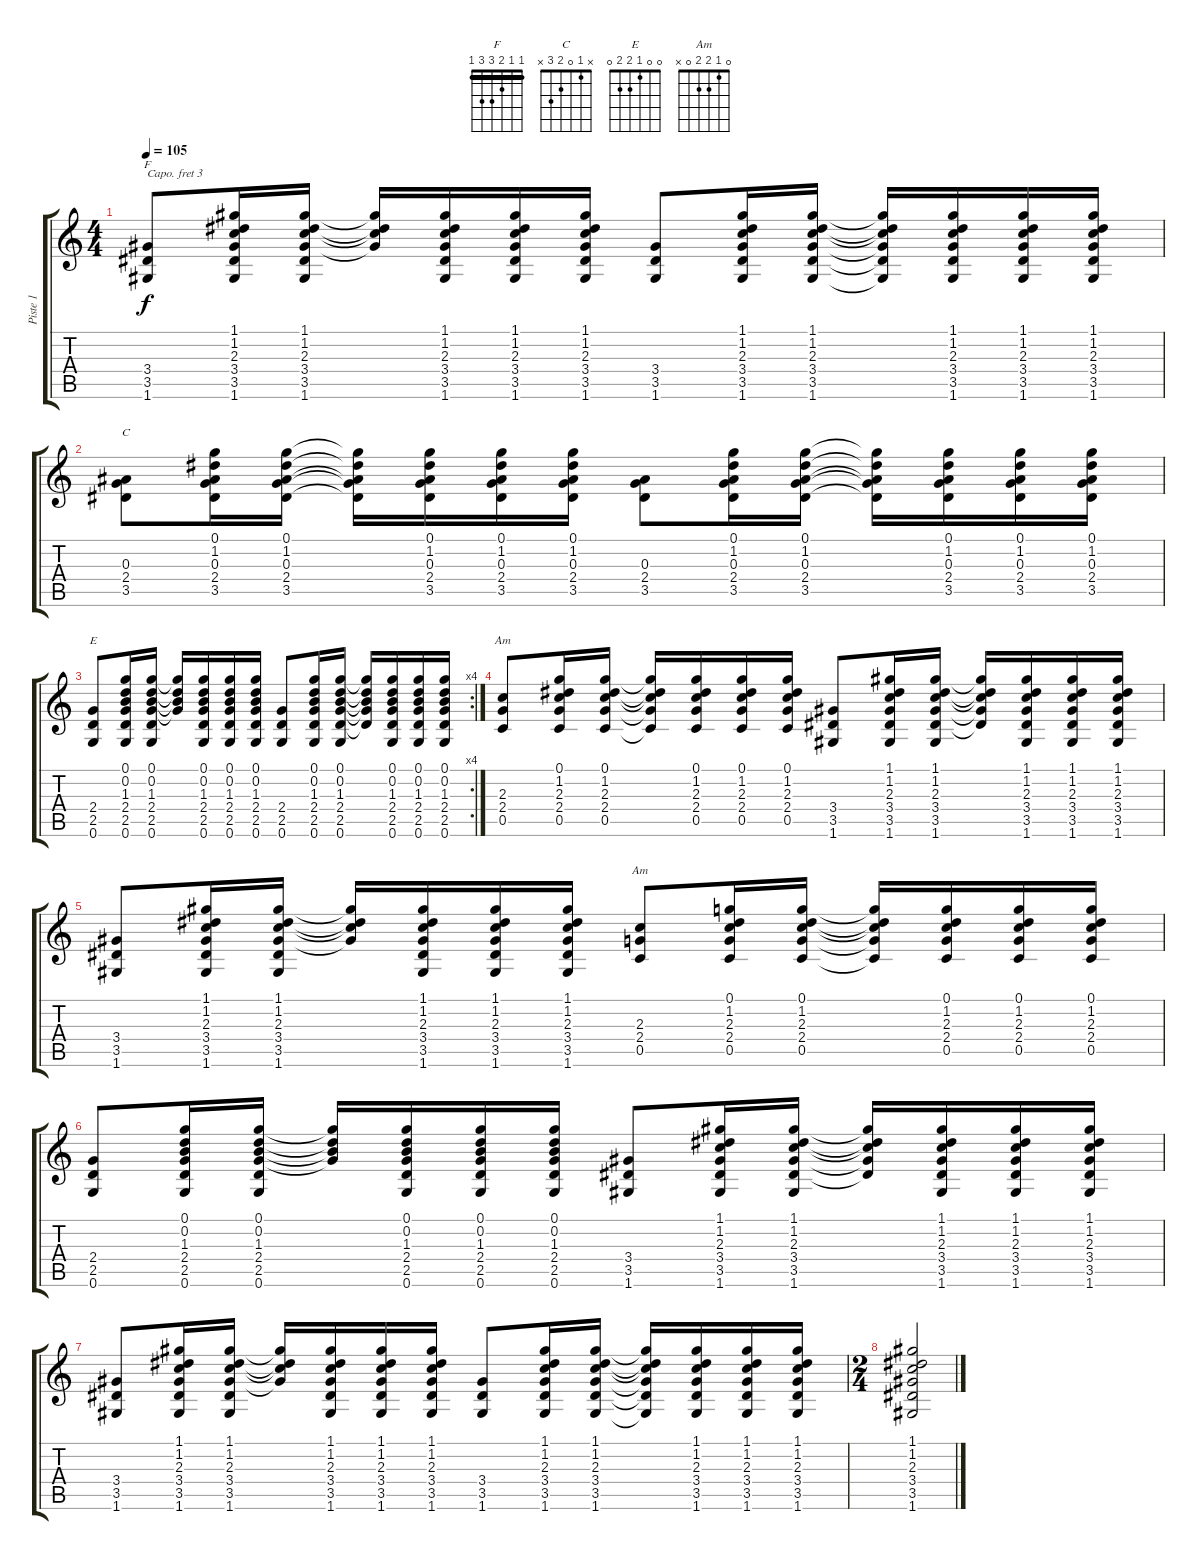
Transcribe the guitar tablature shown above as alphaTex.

\track ("Piste 1" "Piste 1") {instrument acousticguitarnylon}
\staff {score tabs}
\capo 3
\tuning (E4 B3 G3 D3 A2 E2) {hide}
\chord ("F" 1 1 2 3 3 1) {barre 1}
\chord ("C" x 1 0 2 3 x)
\chord ("E" 0 0 1 2 2 0)
\chord ("Am" x 1 2 2 0 x)
\chord ("Am" 0 1 2 2 0 x)
\ts (4 4)
\tempo 105
\clef g2
\ks c
(3.4 3.5 1.6).8{ch "F" dy f} (1.1 1.2 2.3 3.4 3.5 1.6).16 (1.1 1.2 2.3 3.4 3.5 1.6).16 (1.1{t} 1.2{t} 2.3{t} 3.4{t}).16 (1.1 1.2 2.3 3.4 3.5 1.6).16 (1.1 1.2 2.3 3.4 3.5 1.6).16 (1.1 1.2 2.3 3.4 3.5 1.6).16 (3.4 3.5 1.6).8 (1.1 1.2 2.3 3.4 3.5 1.6).16 (1.1 1.2 2.3 3.4 3.5 1.6).16 (1.1{t} 1.2{t} 2.3{t} 3.4{t} 3.5{t} 1.6{t}).16 (1.1 1.2 2.3 3.4 3.5 1.6).16 (1.1 1.2 2.3 3.4 3.5 1.6).16 (1.1 1.2 2.3 3.4 3.5 1.6).16 |
(0.3 2.4 3.5).8{ch "C"} (0.1 1.2 0.3 2.4 3.5).16 (0.1 1.2 0.3 2.4 3.5).16 (0.1{t} 1.2{t} 0.3{t} 2.4{t} 3.5{t}).16 (0.1 1.2 0.3 2.4 3.5).16 (0.1 1.2 0.3 2.4 3.5).16 (0.1 1.2 0.3 2.4 3.5).16 (0.3 2.4 3.5).8 (0.1 1.2 0.3 2.4 3.5).16 (0.1 1.2 0.3 2.4 3.5).16 (0.1{t} 1.2{t} 0.3{t} 2.4{t} 3.5{t}).16 (0.1 1.2 0.3 2.4 3.5).16 (0.1 1.2 0.3 2.4 3.5).16 (0.1 1.2 0.3 2.4 3.5).16 |
\rc 4
(2.4 2.5 0.6).8{ch "E"} (0.1 0.2 1.3 2.4 2.5 0.6).16 (0.1 0.2 1.3 2.4 2.5 0.6).16 (0.1{t} 0.2{t} 1.3{t} 2.4{t}).16 (0.1 0.2 1.3 2.4 2.5 0.6).16 (0.1 0.2 1.3 2.4 2.5 0.6).16 (0.1 0.2 1.3 2.4 2.5 0.6).16 (2.4 2.5 0.6).8 (0.1 0.2 1.3 2.4 2.5 0.6).16 (0.1 0.2 1.3 2.4 2.5 0.6).16 (0.1{t} 0.2{t} 1.3{t} 2.4{t} 2.5{t}).16 (0.1 0.2 1.3 2.4 2.5 0.6).16 (0.1 0.2 1.3 2.4 2.5 0.6).16 (0.1 0.2 1.3 2.4 2.5 0.6).16 |
(2.3 2.4 0.5).8{ch "Am"} (0.1 1.2 2.3 2.4 0.5).16 (0.1 1.2 2.3 2.4 0.5).16 (0.1{t} 1.2{t} 2.3{t} 2.4{t} 0.5{t}).16 (0.1 1.2 2.3 2.4 0.5).16 (0.1 1.2 2.3 2.4 0.5).16 (0.1 1.2 2.3 2.4 0.5).16 (3.4 3.5 1.6).8 (1.1 1.2 2.3 3.4 3.5 1.6).16 (1.1 1.2 2.3 3.4 3.5 1.6).16 (1.1{t} 1.2{t} 2.3{t} 3.4{t} 3.5{t}).16 (1.1 1.2 2.3 3.4 3.5 1.6).16 (1.1 1.2 2.3 3.4 3.5 1.6).16 (1.1 1.2 2.3 3.4 3.5 1.6).16 |
(3.4 3.5 1.6).8 (1.1 1.2 2.3 3.4 3.5 1.6).16 (1.1 1.2 2.3 3.4 3.5 1.6).16 (1.1{t} 1.2{t} 2.3{t} 3.4{t}).16 (1.1 1.2 2.3 3.4 3.5 1.6).16 (1.1 1.2 2.3 3.4 3.5 1.6).16 (1.1 1.2 2.3 3.4 3.5 1.6).16 (2.3 2.4 0.5).8{ch "Am"} (0.1 1.2 2.3 2.4 0.5).16 (0.1 1.2 2.3 2.4 0.5).16 (0.1{t} 1.2{t} 2.3{t} 2.4{t} 0.5{t}).16 (0.1 1.2 2.3 2.4 0.5).16 (0.1 1.2 2.3 2.4 0.5).16 (0.1 1.2 2.3 2.4 0.5).16 |
(2.4 2.5 0.6).8 (0.1 0.2 1.3 2.4 2.5 0.6).16 (0.1 0.2 1.3 2.4 2.5 0.6).16 (0.1{t} 0.2{t} 1.3{t} 2.4{t}).16 (0.1 0.2 1.3 2.4 2.5 0.6).16 (0.1 0.2 1.3 2.4 2.5 0.6).16 (0.1 0.2 1.3 2.4 2.5 0.6).16 (3.4 3.5 1.6).8 (1.1 1.2 2.3 3.4 3.5 1.6).16 (1.1 1.2 2.3 3.4 3.5 1.6).16 (1.1{t} 1.2{t} 2.3{t} 3.4{t} 3.5{t}).16 (1.1 1.2 2.3 3.4 3.5 1.6).16 (1.1 1.2 2.3 3.4 3.5 1.6).16 (1.1 1.2 2.3 3.4 3.5 1.6).16 |
(3.4 3.5 1.6).8 (1.1 1.2 2.3 3.4 3.5 1.6).16 (1.1 1.2 2.3 3.4 3.5 1.6).16 (1.1{t} 1.2{t} 2.3{t} 3.4{t}).16 (1.1 1.2 2.3 3.4 3.5 1.6).16 (1.1 1.2 2.3 3.4 3.5 1.6).16 (1.1 1.2 2.3 3.4 3.5 1.6).16 (3.4 3.5 1.6).8 (1.1 1.2 2.3 3.4 3.5 1.6).16 (1.1 1.2 2.3 3.4 3.5 1.6).16 (1.1{t} 1.2{t} 2.3{t} 3.4{t} 3.5{t} 1.6{t}).16 (1.1 1.2 2.3 3.4 3.5 1.6).16 (1.1 1.2 2.3 3.4 3.5 1.6).16 (1.1 1.2 2.3 3.4 3.5 1.6).16 |
\ts (2 4)
(1.1 1.2 2.3 3.4 3.5 1.6).2
